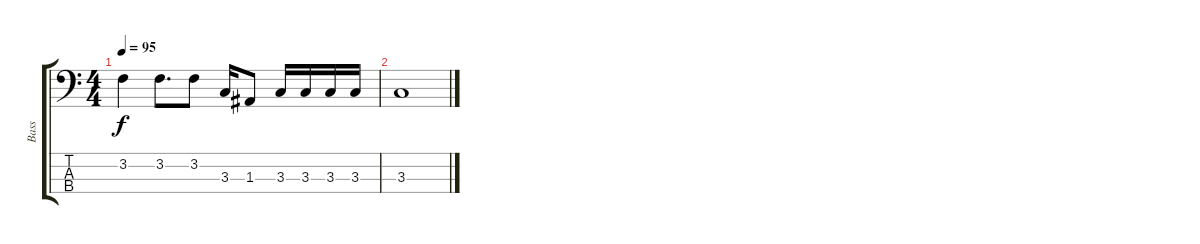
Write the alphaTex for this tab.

\track ("Bass" "Bass") {instrument electricbassfinger}
\staff {score tabs}
\tuning (G2 D2 A1 E1) {hide}
\ts (4 4)
\tempo 95
\clef f4
\ks c
3.2.4{dy f} 3.2.8{d} 3.2.8 3.3.16 1.3.8 3.3.16 3.3.16 3.3.16 3.3.16 |
3.3.1
